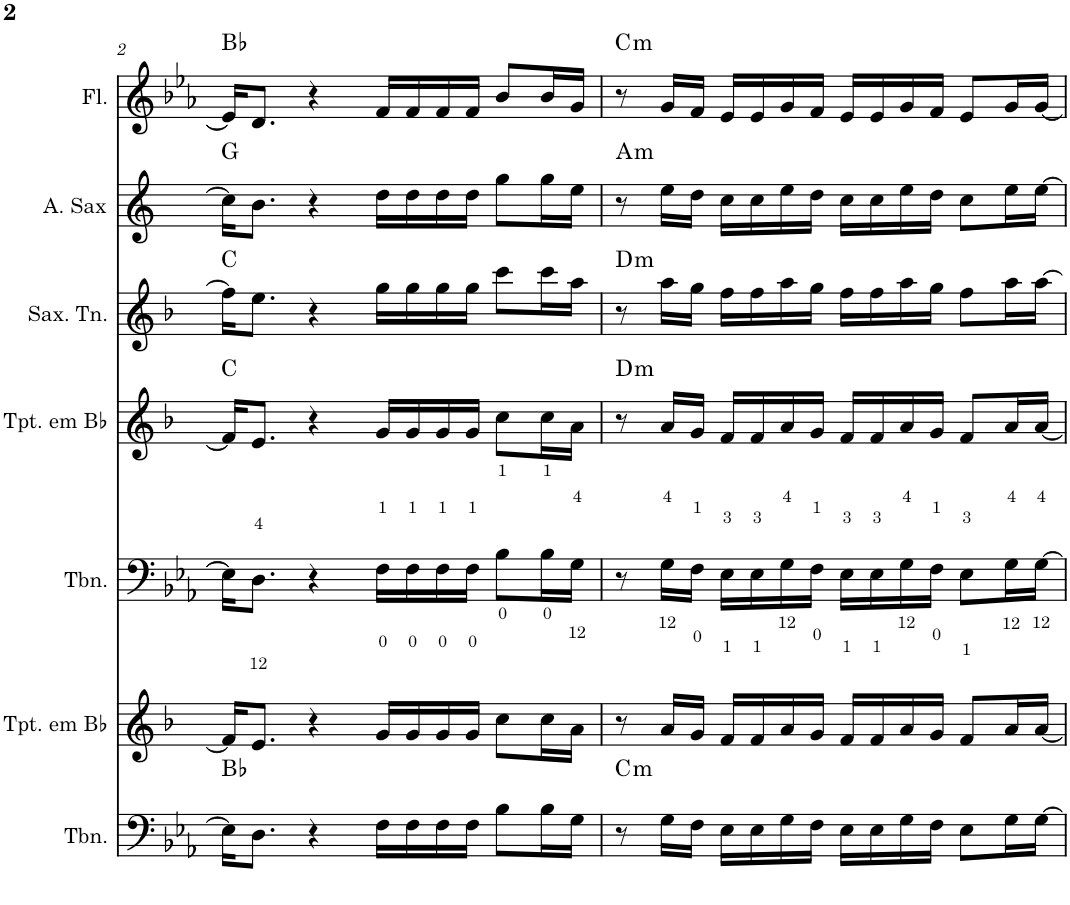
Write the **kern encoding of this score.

**kern	**harte	**kern	**kern	**kern	**harte	**kern	**harte	**kern	**harte	**kern	**harte
*part7	*part7	*part6	*part5	*part4	*part4	*part3	*part3	*part2	*part2	*part1	*part1
*staff7	*	*staff6	*staff5	*staff4	*	*staff3	*	*staff2	*	*staff1	*
*I"Trombone	*	*I"Trompete em Bb	*I"Trombone	*I"Trompete em Bb	*	*I"Saxofone Tenor	*	*I"Saxofone Alto	*	*I"Flauta Transversal	*
*I'Tbn.	*	*I'Tpt. em Bb	*I'Tbn.	*I'Tpt. em Bb	*	*I'Sax. Tn.	*	*	*	*I'Fl.	*
!!LO:PB:g=z
*clefF4	*	*clefG2	*clefF4	*clefG2	*	*clefG2	*	*clefG2	*	*clefG2	*
*	*	*Trd1c2	*	*Trd1c2	*	*Trd8c14	*	*Trd5c9	*	*	*
*k[b-e-a-]	*	*k[b-]	*k[b-e-a-]	*k[b-]	*	*k[b-]	*	*k[]	*	*k[b-e-a-]	*
*M4/4	*	*M4/4	*M4/4	*M4/4	*	*M4/4	*	*M4/4	*	*M4/4	*
=2	=2	=2	=2	=2	=2	=2	=2	=2	=2	=2	=2
16E-\KL]	Bb:maj	16f/KL]	16E-\KL]	16f/KL]	C:maj	16ff\KL]	C:maj	16cc\KL]	G:maj	16e-/KL]	Bb:maj
8.D\J	.	8.e/J	8.D\J	8.e/J	.	8.ee\J	.	8.b\J	.	8.d/J	.
4r	.	4r	4r	4r	.	4r	.	4r	.	4r	.
16F\LL	.	16g/LL	16F\LL	16g/LL	.	16gg\LL	.	16dd\LL	.	16f/LL	.
16F\	.	16g/	16F\	16g/	.	16gg\	.	16dd\	.	16f/	.
16F\	.	16g/	16F\	16g/	.	16gg\	.	16dd\	.	16f/	.
16F\JJ	.	16g/JJ	16F\JJ	16g/JJ	.	16gg\JJ	.	16dd\JJ	.	16f/JJ	.
8B-\L	.	8cc\L	8B-\L	8cc\L	.	8ccc\L	.	8gg\L	.	8b-/L	.
16B-\L	.	16cc\L	16B-\L	16cc\L	.	16ccc\L	.	16gg\L	.	16b-/L	.
16G\JJ	.	16a\JJ	16G\JJ	16a\JJ	.	16aa\JJ	.	16ee\JJ	.	16g/JJ	.
=3	=3	=3	=3	=3	=3	=3	=3	=3	=3	=3	=3
!	!LO:H:kt=m	!	!	!	!LO:H:kt=m	!	!LO:H:kt=m	!	!LO:H:kt=m	!	!LO:H:kt=m
8r	C:min	8r	8r	8r	D:min	8r	D:min	8r	A:min	8r	C:min
16G\LL	.	16a/LL	16G\LL	16a/LL	.	16aa\LL	.	16ee\LL	.	16g/LL	.
16F\JJ	.	16g/JJ	16F\JJ	16g/JJ	.	16gg\JJ	.	16dd\JJ	.	16f/JJ	.
16E-\LL	.	16f/LL	16E-\LL	16f/LL	.	16ff\LL	.	16cc\LL	.	16e-/LL	.
16E-\	.	16f/	16E-\	16f/	.	16ff\	.	16cc\	.	16e-/	.
16G\	.	16a/	16G\	16a/	.	16aa\	.	16ee\	.	16g/	.
16F\JJ	.	16g/JJ	16F\JJ	16g/JJ	.	16gg\JJ	.	16dd\JJ	.	16f/JJ	.
16E-\LL	.	16f/LL	16E-\LL	16f/LL	.	16ff\LL	.	16cc\LL	.	16e-/LL	.
16E-\	.	16f/	16E-\	16f/	.	16ff\	.	16cc\	.	16e-/	.
16G\	.	16a/	16G\	16a/	.	16aa\	.	16ee\	.	16g/	.
16F\JJ	.	16g/JJ	16F\JJ	16g/JJ	.	16gg\JJ	.	16dd\JJ	.	16f/JJ	.
8E-\L	.	8f/L	8E-\L	8f/L	.	8ff\L	.	8cc\L	.	8e-/L	.
16G\L	.	16a/L	16G\L	16a/L	.	16aa\L	.	16ee\L	.	16g/L	.
[16G\JJ	.	[16a/JJ	[16G\JJ	[16a/JJ	.	[16aa\JJ	.	[16ee\JJ	.	[16g/JJ	.
=	=	=	=	=	=	=	=	=	=	=	=
*-	*-	*-	*-	*-	*-	*-	*-	*-	*-	*-	*-
